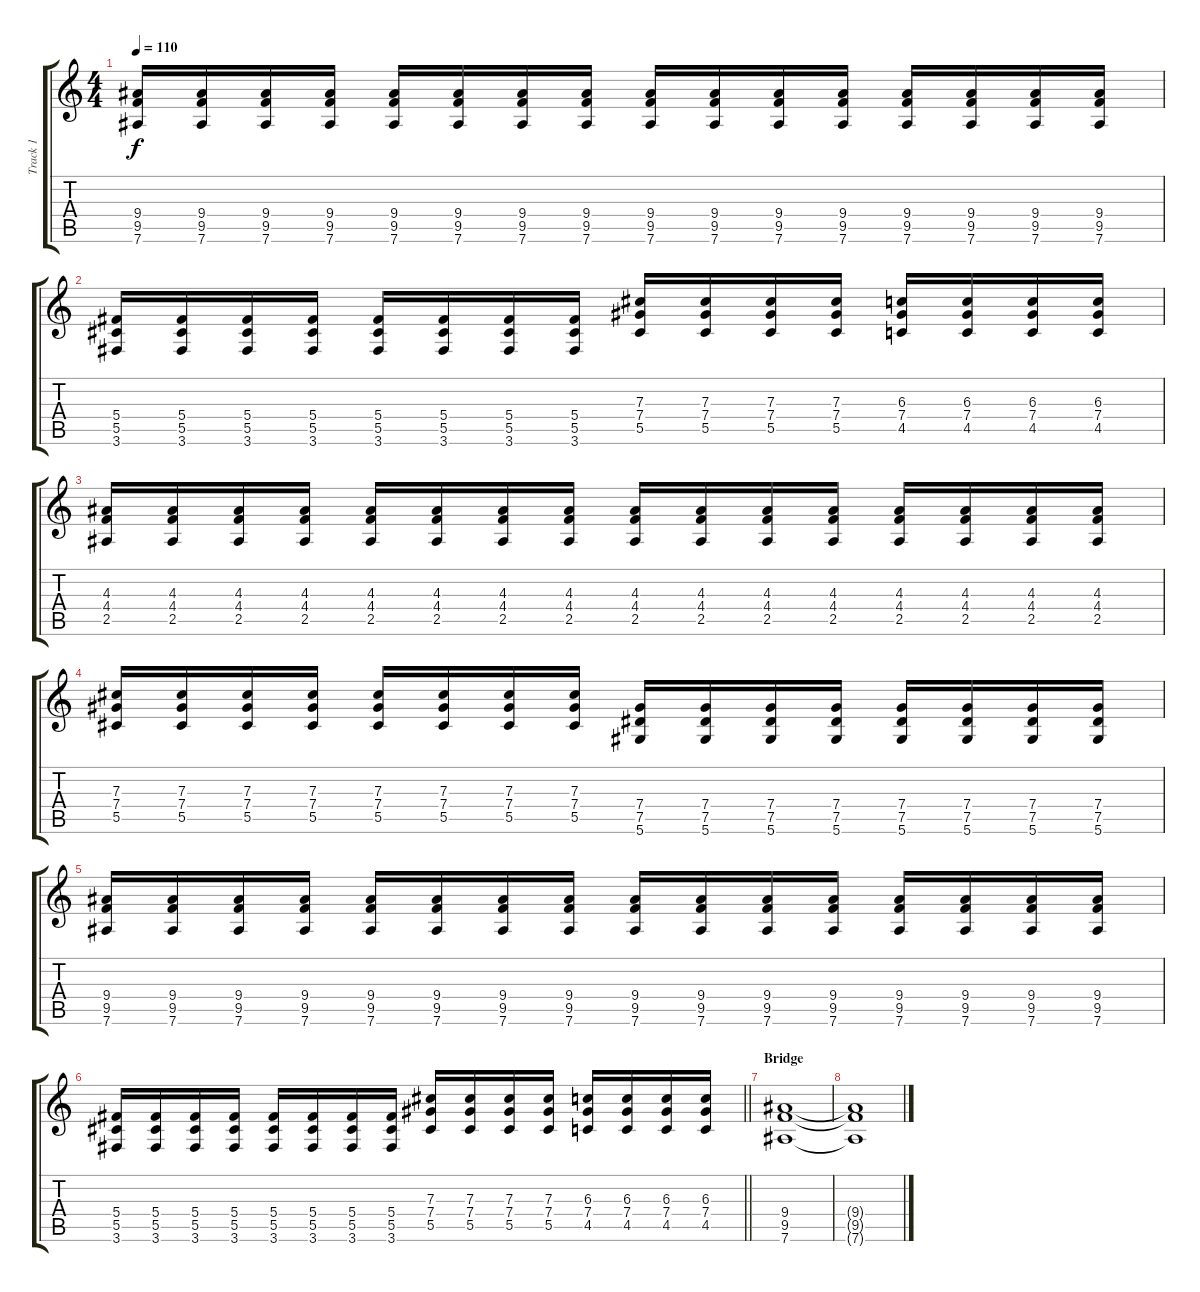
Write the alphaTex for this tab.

\track ("Track 1" "Track 1") {instrument distortionguitar}
\staff {score tabs}
\tuning (Eb4 Bb3 Gb3 Db3 Ab2 Eb2) {hide}
\ts (4 4)
\tempo 110
\clef g2
\ks c
(9.4 9.5 7.6).16{dy f} (9.4 9.5 7.6).16 (9.4 9.5 7.6).16 (9.4 9.5 7.6).16 (9.4 9.5 7.6).16 (9.4 9.5 7.6).16 (9.4 9.5 7.6).16 (9.4 9.5 7.6).16 (9.4 9.5 7.6).16 (9.4 9.5 7.6).16 (9.4 9.5 7.6).16 (9.4 9.5 7.6).16 (9.4 9.5 7.6).16 (9.4 9.5 7.6).16 (9.4 9.5 7.6).16 (9.4 9.5 7.6).16 |
(5.4 5.5 3.6).16 (5.4 5.5 3.6).16 (5.4 5.5 3.6).16 (5.4 5.5 3.6).16 (5.4 5.5 3.6).16 (5.4 5.5 3.6).16 (5.4 5.5 3.6).16 (5.4 5.5 3.6).16 (7.3 7.4 5.5).16 (7.3 7.4 5.5).16 (7.3 7.4 5.5).16 (7.3 7.4 5.5).16 (6.3 7.4 4.5).16 (6.3 7.4 4.5).16 (6.3 7.4 4.5).16 (6.3 7.4 4.5).16 |
(4.3 4.4 2.5).16 (4.3 4.4 2.5).16 (4.3 4.4 2.5).16 (4.3 4.4 2.5).16 (4.3 4.4 2.5).16 (4.3 4.4 2.5).16 (4.3 4.4 2.5).16 (4.3 4.4 2.5).16 (4.3 4.4 2.5).16 (4.3 4.4 2.5).16 (4.3 4.4 2.5).16 (4.3 4.4 2.5).16 (4.3 4.4 2.5).16 (4.3 4.4 2.5).16 (4.3 4.4 2.5).16 (4.3 4.4 2.5).16 |
(7.3 7.4 5.5).16 (7.3 7.4 5.5).16 (7.3 7.4 5.5).16 (7.3 7.4 5.5).16 (7.3 7.4 5.5).16 (7.3 7.4 5.5).16 (7.3 7.4 5.5).16 (7.3 7.4 5.5).16 (7.4 7.5 5.6).16 (7.4 7.5 5.6).16 (7.4 7.5 5.6).16 (7.4 7.5 5.6).16 (7.4 7.5 5.6).16 (7.4 7.5 5.6).16 (7.4 7.5 5.6).16 (7.4 7.5 5.6).16 |
(9.4 9.5 7.6).16 (9.4 9.5 7.6).16 (9.4 9.5 7.6).16 (9.4 9.5 7.6).16 (9.4 9.5 7.6).16 (9.4 9.5 7.6).16 (9.4 9.5 7.6).16 (9.4 9.5 7.6).16 (9.4 9.5 7.6).16 (9.4 9.5 7.6).16 (9.4 9.5 7.6).16 (9.4 9.5 7.6).16 (9.4 9.5 7.6).16 (9.4 9.5 7.6).16 (9.4 9.5 7.6).16 (9.4 9.5 7.6).16 |
\barLineRight lightlight
(5.4 5.5 3.6).16 (5.4 5.5 3.6).16 (5.4 5.5 3.6).16 (5.4 5.5 3.6).16 (5.4 5.5 3.6).16 (5.4 5.5 3.6).16 (5.4 5.5 3.6).16 (5.4 5.5 3.6).16 (7.3 7.4 5.5).16 (7.3 7.4 5.5).16 (7.3 7.4 5.5).16 (7.3 7.4 5.5).16 (6.3 7.4 4.5).16 (6.3 7.4 4.5).16 (6.3 7.4 4.5).16 (6.3 7.4 4.5).16 |
\section ("" "Bridge")
(9.4 9.5 7.6).1 |
(9.4{t} 9.5{t} 7.6{t}).1
